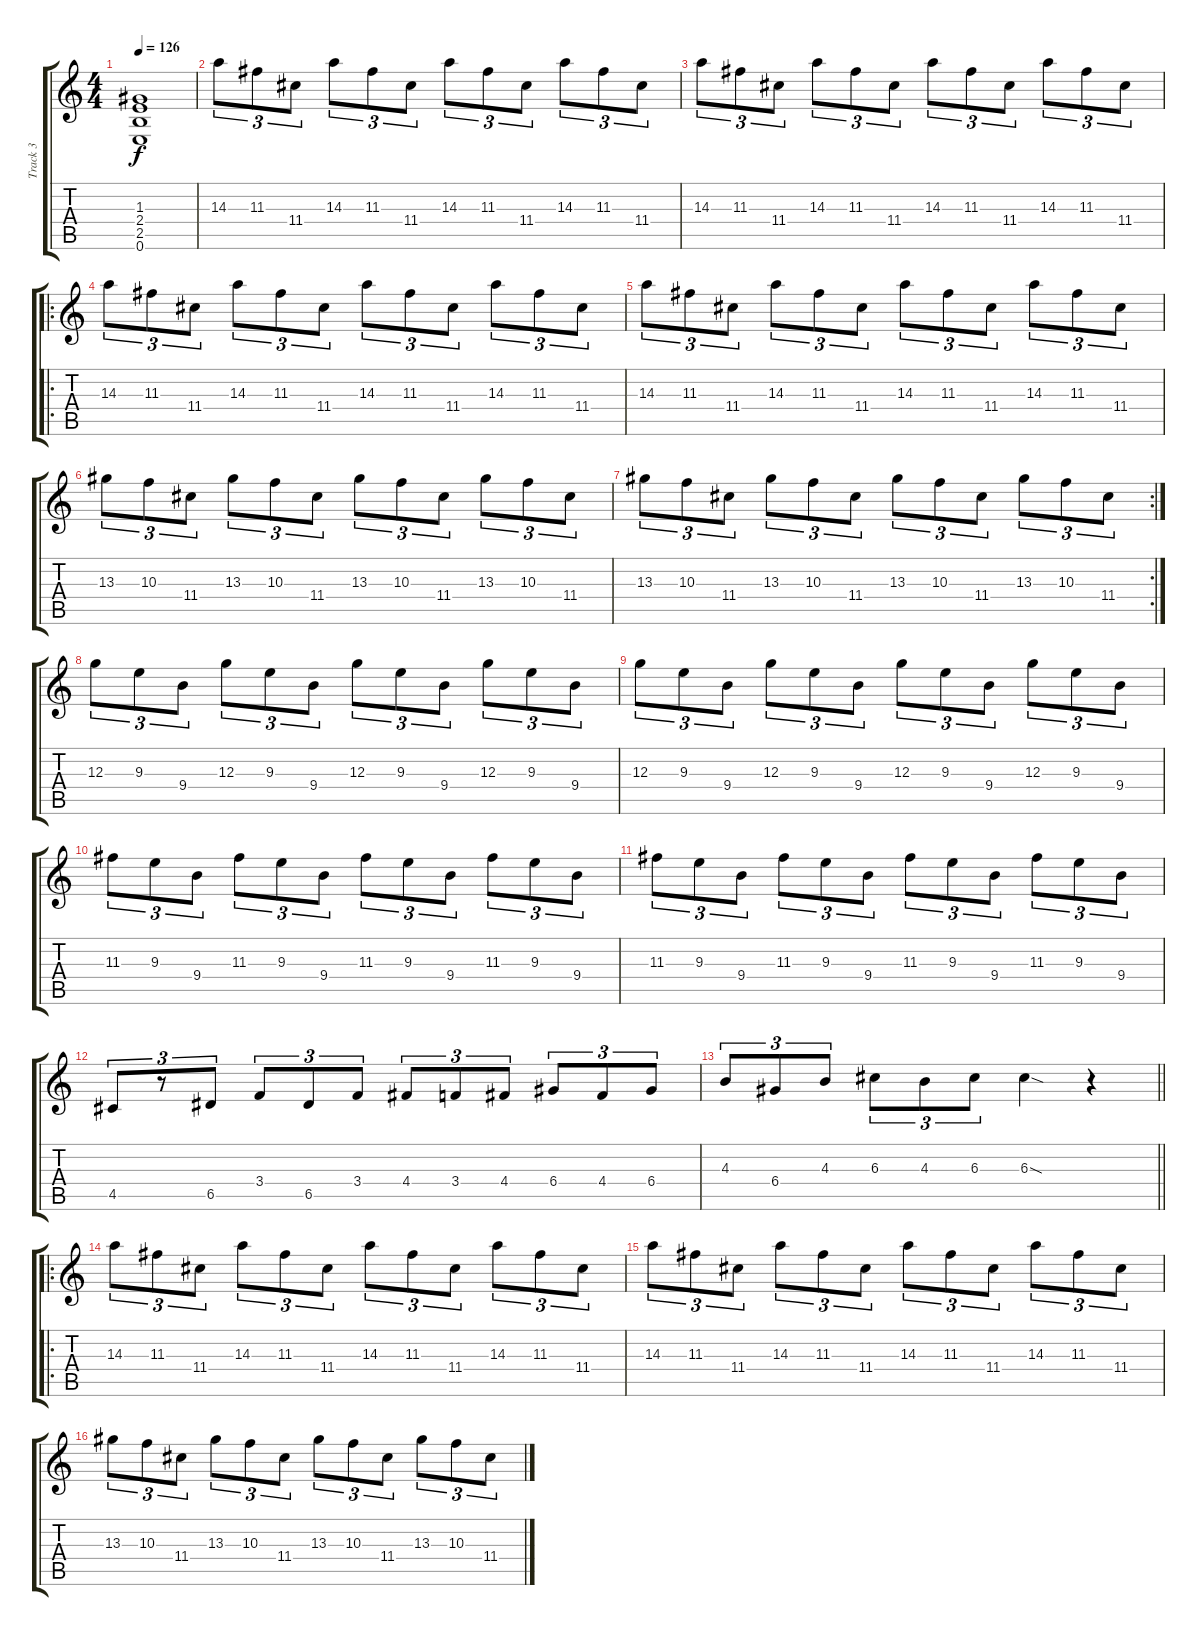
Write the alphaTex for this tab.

\track ("Track 3" "Track 3") {instrument distortionguitar}
\staff {score tabs}
\tuning (E4 B3 G3 D3 A2 E2) {hide}
\ts (4 4)
\tempo 126
\clef g2
\ks c
(1.3{t} 2.4{t} 2.5{t} 0.6{t}).1{dy f} |
14.3.8{tu (3 2)} 11.3.8{tu (3 2)} 11.4.8{tu (3 2)} 14.3.8{tu (3 2)} 11.3.8{tu (3 2)} 11.4.8{tu (3 2)} 14.3.8{tu (3 2)} 11.3.8{tu (3 2)} 11.4.8{tu (3 2)} 14.3.8{tu (3 2)} 11.3.8{tu (3 2)} 11.4.8{tu (3 2)} |
14.3.8{tu (3 2)} 11.3.8{tu (3 2)} 11.4.8{tu (3 2)} 14.3.8{tu (3 2)} 11.3.8{tu (3 2)} 11.4.8{tu (3 2)} 14.3.8{tu (3 2)} 11.3.8{tu (3 2)} 11.4.8{tu (3 2)} 14.3.8{tu (3 2)} 11.3.8{tu (3 2)} 11.4.8{tu (3 2)} |
\ro
14.3.8{tu (3 2)} 11.3.8{tu (3 2)} 11.4.8{tu (3 2)} 14.3.8{tu (3 2)} 11.3.8{tu (3 2)} 11.4.8{tu (3 2)} 14.3.8{tu (3 2)} 11.3.8{tu (3 2)} 11.4.8{tu (3 2)} 14.3.8{tu (3 2)} 11.3.8{tu (3 2)} 11.4.8{tu (3 2)} |
14.3.8{tu (3 2)} 11.3.8{tu (3 2)} 11.4.8{tu (3 2)} 14.3.8{tu (3 2)} 11.3.8{tu (3 2)} 11.4.8{tu (3 2)} 14.3.8{tu (3 2)} 11.3.8{tu (3 2)} 11.4.8{tu (3 2)} 14.3.8{tu (3 2)} 11.3.8{tu (3 2)} 11.4.8{tu (3 2)} |
13.3.8{tu (3 2)} 10.3.8{tu (3 2)} 11.4.8{tu (3 2)} 13.3.8{tu (3 2)} 10.3.8{tu (3 2)} 11.4.8{tu (3 2)} 13.3.8{tu (3 2)} 10.3.8{tu (3 2)} 11.4.8{tu (3 2)} 13.3.8{tu (3 2)} 10.3.8{tu (3 2)} 11.4.8{tu (3 2)} |
\rc 2
13.3.8{tu (3 2)} 10.3.8{tu (3 2)} 11.4.8{tu (3 2)} 13.3.8{tu (3 2)} 10.3.8{tu (3 2)} 11.4.8{tu (3 2)} 13.3.8{tu (3 2)} 10.3.8{tu (3 2)} 11.4.8{tu (3 2)} 13.3.8{tu (3 2)} 10.3.8{tu (3 2)} 11.4.8{tu (3 2)} |
12.3.8{tu (3 2)} 9.3.8{tu (3 2)} 9.4.8{tu (3 2)} 12.3.8{tu (3 2)} 9.3.8{tu (3 2)} 9.4.8{tu (3 2)} 12.3.8{tu (3 2)} 9.3.8{tu (3 2)} 9.4.8{tu (3 2)} 12.3.8{tu (3 2)} 9.3.8{tu (3 2)} 9.4.8{tu (3 2)} |
12.3.8{tu (3 2)} 9.3.8{tu (3 2)} 9.4.8{tu (3 2)} 12.3.8{tu (3 2)} 9.3.8{tu (3 2)} 9.4.8{tu (3 2)} 12.3.8{tu (3 2)} 9.3.8{tu (3 2)} 9.4.8{tu (3 2)} 12.3.8{tu (3 2)} 9.3.8{tu (3 2)} 9.4.8{tu (3 2)} |
11.3.8{tu (3 2)} 9.3.8{tu (3 2)} 9.4.8{tu (3 2)} 11.3.8{tu (3 2)} 9.3.8{tu (3 2)} 9.4.8{tu (3 2)} 11.3.8{tu (3 2)} 9.3.8{tu (3 2)} 9.4.8{tu (3 2)} 11.3.8{tu (3 2)} 9.3.8{tu (3 2)} 9.4.8{tu (3 2)} |
11.3.8{tu (3 2)} 9.3.8{tu (3 2)} 9.4.8{tu (3 2)} 11.3.8{tu (3 2)} 9.3.8{tu (3 2)} 9.4.8{tu (3 2)} 11.3.8{tu (3 2)} 9.3.8{tu (3 2)} 9.4.8{tu (3 2)} 11.3.8{tu (3 2)} 9.3.8{tu (3 2)} 9.4.8{tu (3 2)} |
4.5.8{tu (3 2)} r.8{tu (3 2)} 6.5.8{tu (3 2)} 3.4.8{tu (3 2)} 6.5.8{tu (3 2)} 3.4.8{tu (3 2)} 4.4.8{tu (3 2)} 3.4.8{tu (3 2)} 4.4.8{tu (3 2)} 6.4.8{tu (3 2)} 4.4.8{tu (3 2)} 6.4.8{tu (3 2)} |
\barLineRight lightlight
4.3.8{tu (3 2)} 6.4.8{tu (3 2)} 4.3.8{tu (3 2)} 6.3.8{tu (3 2)} 4.3.8{tu (3 2)} 6.3.8{tu (3 2)} 6.3{sod}.4 r.4 |
\ro
14.3.8{tu (3 2)} 11.3.8{tu (3 2)} 11.4.8{tu (3 2)} 14.3.8{tu (3 2)} 11.3.8{tu (3 2)} 11.4.8{tu (3 2)} 14.3.8{tu (3 2)} 11.3.8{tu (3 2)} 11.4.8{tu (3 2)} 14.3.8{tu (3 2)} 11.3.8{tu (3 2)} 11.4.8{tu (3 2)} |
14.3.8{tu (3 2)} 11.3.8{tu (3 2)} 11.4.8{tu (3 2)} 14.3.8{tu (3 2)} 11.3.8{tu (3 2)} 11.4.8{tu (3 2)} 14.3.8{tu (3 2)} 11.3.8{tu (3 2)} 11.4.8{tu (3 2)} 14.3.8{tu (3 2)} 11.3.8{tu (3 2)} 11.4.8{tu (3 2)} |
13.3.8{tu (3 2)} 10.3.8{tu (3 2)} 11.4.8{tu (3 2)} 13.3.8{tu (3 2)} 10.3.8{tu (3 2)} 11.4.8{tu (3 2)} 13.3.8{tu (3 2)} 10.3.8{tu (3 2)} 11.4.8{tu (3 2)} 13.3.8{tu (3 2)} 10.3.8{tu (3 2)} 11.4.8{tu (3 2)}
